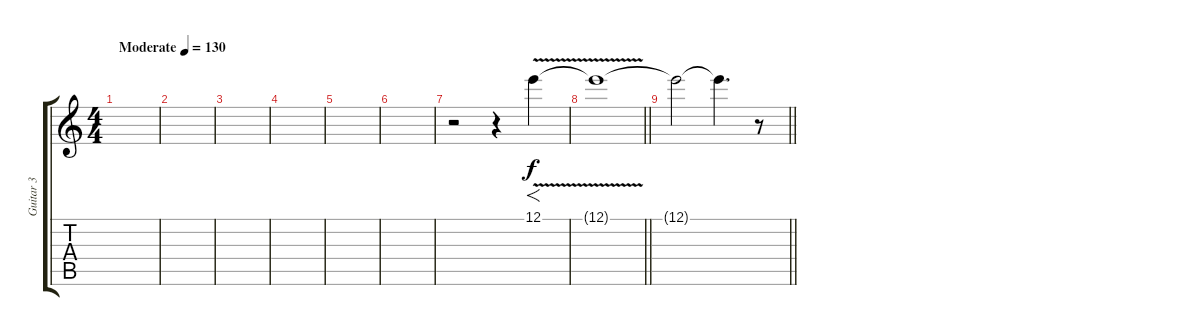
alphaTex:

\track ("Guitar 3" "Guitar 3") {instrument distortionguitar}
\staff {score tabs}
\tuning (E4 B3 G3 D3 A2 E2) {hide}
\ts (4 4)
\tempo (130 "Moderate")
\clef g2
\ks c
|
|
|
|
|
|
r.2 r.4 12.1{v}.4{f} |
\barLineRight lightlight
12.1{t}.1{dy f} |
\barLineRight lightlight
12.1{t}.2 12.1{t}.4{d} r.8
